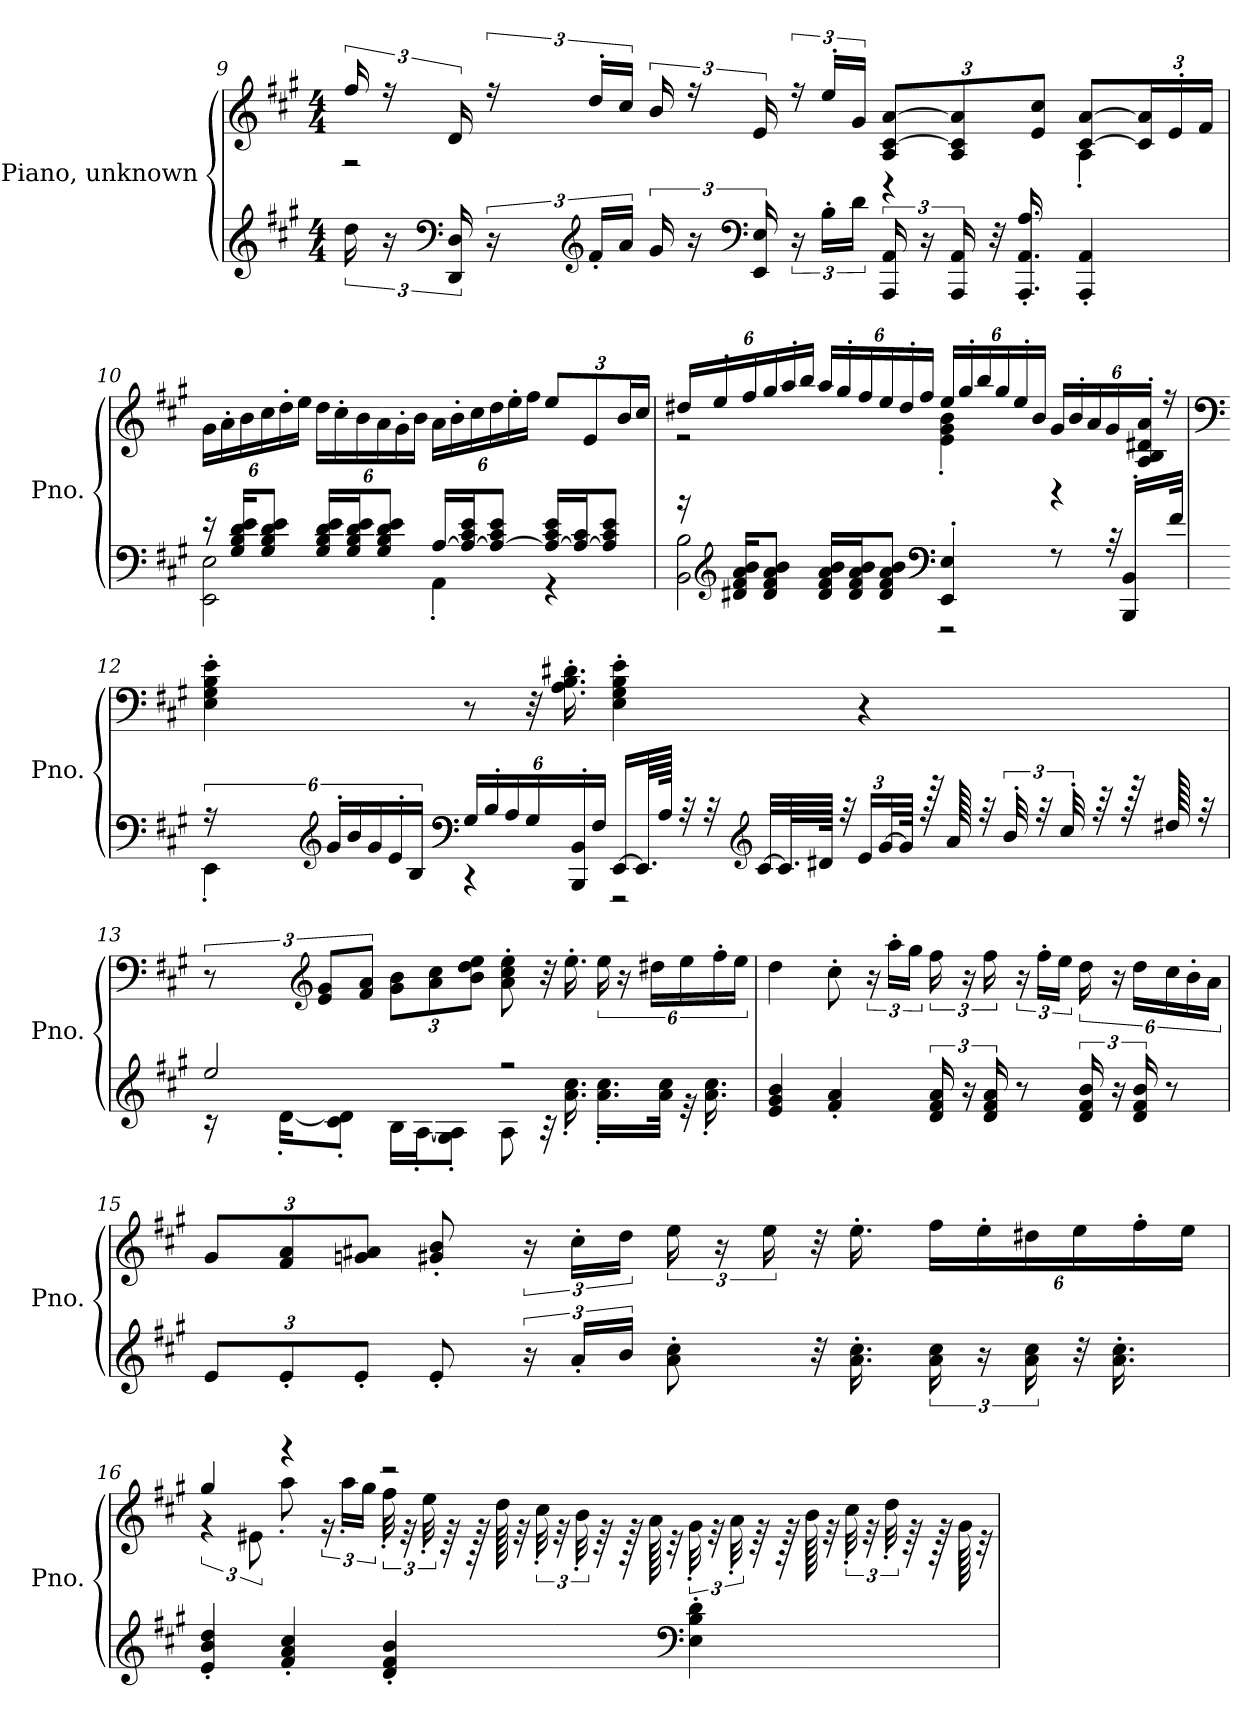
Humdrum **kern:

**kern	**kern
*part1	*part1
*staff2	*staff1
*I"Piano, unknown	*
*I'Pno.	*
!!LO:PB:g=z
*clefG2	*clefG2
*k[f#c#g#]	*k[f#c#g#]
*M4/4	*M4/4
=9	=9
*	*^
24dd\	24ff#/	2r
24r	24r	.
*clefF4	*	*
24DD/ 24D/	24d/	.
24r	24r	.
*clefG2	*	*
24f#'/LL	24dd'/LL	.
24a/JJ	24cc#/JJ	.
24g#/	24b/	.
24r	24r	.
*clefF4	*	*
24EE/ 24E/	24e/	.
24r	24r	.
24B'\LL	24ee'/LL	.
24d\JJ	24g#/JJ	.
*	*Xbrackettup	*
24AAA/ 24AA/	12A/ [12c#/ [12a/L	4r
24r	.	.
24AAA/ 24AA/	12A/ 12c#/] 12a/]	.
32r	.	.
16.AAA/' 16.AA/' 16.A/'	.	.
.	12e/ 12cc#/J	.
4AAA/' 4AA/'	[8c#/ [8a/L	4A'\
.	24c#/] 24a/]L	.
.	24e'/	.
.	24f#/JJ	.
*	*v	*v
!!LO:LB:g=z
=10	=10
*^	*
16r	2EE\ 2E\	24g#\LL
.	.	24a'\
16G#/ 16B/ 16d/ 16e/KL	.	.
.	.	24b\
8G#/ 8B/ 8d/ 8e/J	.	24cc#\
.	.	24dd'\
.	.	24ee\JJ
16G#/ 16B/ 16d/ 16e/LL	.	24dd\LL
.	.	24cc#'\
16G#/ 16B/ 16d/ 16e/J	.	.
.	.	24b\
8G#/ 8B/ 8d/ 8e/J	.	24a\
.	.	24g#'\
.	.	24b\JJ
[16A/LL	4AA'\	24a\LL
.	.	24b'\
16A/_ 16c#/ 16e/J	.	.
.	.	24cc#\
8A/_ 8c#/ 8e/J	.	24dd\
.	.	24ee'\
.	.	24ff#\JJ
16A/_ 16c#/ 16e/LL	4r	12ee/L
16A/_ 16c#/J	.	.
.	.	12e/
8A/] 8c#/ 8e/J	.	.
.	.	24b/L
.	.	24cc#/JJ
!!LO:LB:g=z
=11	=11	=11
*	*	*^
16r	2BB\ 2B\	24dd#X/LL	2r
.	.	24ee'/	.
*clefG2	*	*	*
16d#X/ 16f#/ 16a/ 16b/KL	.	.	.
.	.	24ff#/	.
8d#/ 8f#/ 8a/ 8b/J	.	24gg#/	.
.	.	24aa'/	.
.	.	24bb/JJ	.
16d#/ 16f#/ 16a/ 16b/LL	.	24aa/LL	.
.	.	24gg#'/	.
16d#/ 16f#/ 16a/ 16b/J	.	.	.
.	.	24ff#/	.
8d#/ 8f#/ 8a/ 8b/J	.	24ee/	.
.	.	24dd#'/	.
.	.	24ff#/JJ	.
*clefF4	*	*	*
4EE/' 4E/'	2r	24ee/LL	4e\' 4g#\' 4b\'
.	.	24gg#'/	.
.	.	24bb/	.
.	.	24gg#/	.
.	.	24ee'/	.
.	.	24b/JJ	.
8r	.	24g#/LL	4r
.	.	24b'/	.
.	.	24a/	.
*	*	*brackettup	*
32r	.	24g#/	.
16BBB/' 16BB/'LL	.	.	.
.	.	24A/' 24B/' 24d#X/' 24a/'JJ	.
.	.	24r	.
32f#/JJk	.	.	.
*	*	*v	*v
!!LO:LB:g=z
=12	=12	=12
*	*	*clefF4
24r	4EE'\	4E\' 4G#\' 4B\' 4e\'
*clefG2	*	*
24g#'/LL	.	.
24b/	.	.
*Xbrackettup	*	*
24g#/	.	.
24e'/	.	.
24B/JJ	.	.
*clefF4	*	*
24G#/LL	4r	8r
24B'/	.	.
24A/	.	.
24G#/	.	32r
.	.	16.A\' 16.B\' 16.d#X\'
24BBB/' 24BB/'	.	.
24F#/JJ	.	.
[16EE/LL	2r	4E\' 4G#\' 4B\' 4e\'
64.EE/LL]	.	.
128A/JJJJk	.	.
32r	.	.
32r	.	.
*clefG2	*	*
[32c#/LLL	.	.
64.c#/L]	.	.
128d#X/JJJJk	.	.
32r	.	.
24e/LL	.	4r
[48g#/L	.	.
64g#/JJJk]	.	.
128r	.	.
128a/	.	.
32r	.	.
*brackettup	*	*
48b'/	.	.
48r	.	.
48cc#'/	.	.
64r	.	.
128r	.	.
128dd#X/	.	.
32r	.	.
!!LO:LB:g=z
=13	=13	=13
2ee/	16r	12r
.	[16d'\KL	.
*	*	*clefG2
.	.	12e/ 12g#/L
.	8c#\' 8d\]'J	.
.	.	12f#/ 12a/J
*	*	*Xbrackettup
.	16B\LL	12g#\ 12b\L
.	[16A'\J	.
.	.	12a\ 12cc#\
.	8G#\' 8A\]'J	.
.	.	12b\ 12dd\ 12ee\J
2r	8A\	8a\' 8cc#\' 8ee\'
.	32r	32r
.	16.a\' 16.cc#\'	16.ee'\
*	*	*brackettup
.	16.a\' 16.cc#\'LL	24ee\
.	.	24r
.	.	24dd#X\LL
.	32a\ 32cc#\JJk	.
*	*	*Xbrackettup
.	32r	24ee\
.	16.a\' 16.cc#\'	.
.	.	24ff#'\
.	.	24ee\JJ
*v	*v	*
=14	=14
4e/ 4g#/ 4b/	4dd\
4f#/' 4a/'	8cc#'\
*	*brackettup
.	24r
.	24aa'\LL
.	24gg#\JJ
24d/ 24f#/ 24a/	24ff#\
24r	24r
24d/ 24f#/ 24a/	24ff#\
8r	24r
.	24ff#'\LL
.	24ee\JJ
24d/ 24f#/ 24b/	24dd\
24r	24r
24d/ 24f#/ 24b/	24dd\LL
*	*Xbrackettup
8r	24cc#\
.	24b'\
.	24a\JJ
!!LO:LB:g=z
=15	=15
*Xbrackettup	*
12e/L	12g#/L
12e'/	12f#/ 12a/
12e'/J	12gn/ 12a#X/J
8e'/	8g#X/' 8b/'
*brackettup	*brackettup
24r	24r
24a'/LL	24cc#'\LL
24b/JJ	24dd\JJ
8a\' 8cc#\'	24ee\
.	24r
.	24ee\
32r	32r
16.a\' 16.cc#\'	16.ee'\
*	*Xbrackettup
24a\ 24cc#\	24ff#\LL
24r	24ee'\
24a\ 24cc#\	24dd#X\
32r	24ee\
16.a\' 16.cc#\'	.
.	24ff#'\
.	24ee\JJ
!!LO:PB:g=z
=16	=16
*	*^
*	*	*brackettup
4e/' 4b/' 4dd/'	4gg#/	6r
.	.	12e#X\
4f#/' 4a/' 4cc#/'	4r	8aa'\
.	.	24r
.	.	24aa'\LL
.	.	24gg#\JJ
4d/' 4f#/' 4b/'	2r	48ff#'\
.	.	48r
.	.	48ee'\
.	.	64r
.	.	128r
.	.	128dd\
.	.	32r
.	.	48cc#'\
.	.	48r
.	.	48b'\
.	.	64r
.	.	128r
.	.	128a\
.	.	32r
*clefF4	*	*
4E\' 4B\' 4d\'	.	48g#'\
.	.	48r
.	.	48a'\
.	.	64r
.	.	128r
.	.	128b\
.	.	32r
.	.	48cc#'\
.	.	48r
.	.	48dd'\
.	.	64r
.	.	128r
.	.	128g#\
.	.	32r
*	*v	*v
=	=
*-	*-
